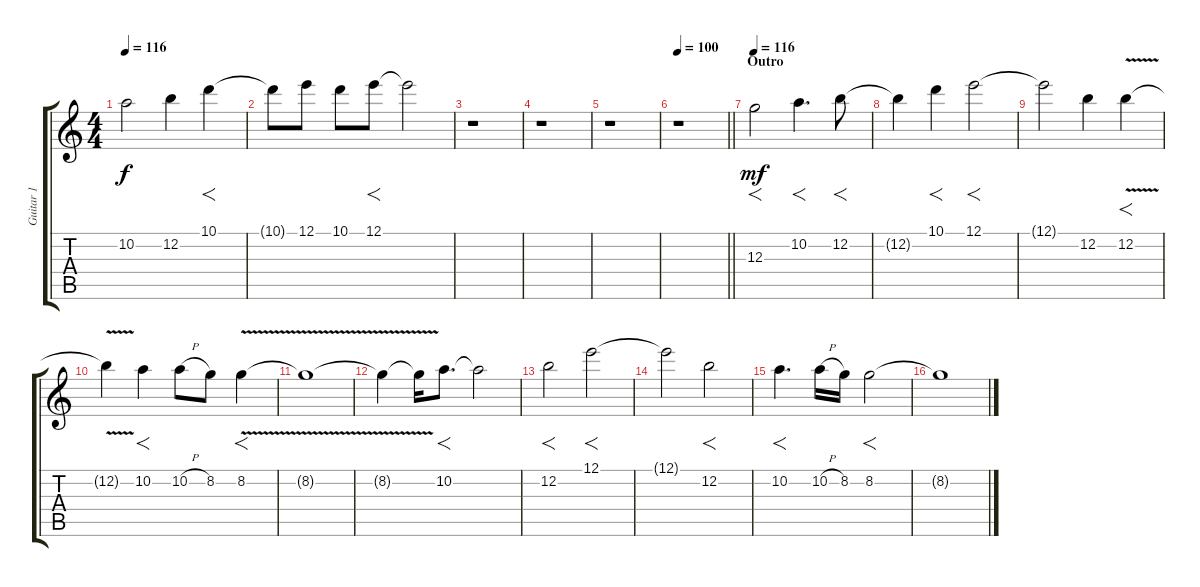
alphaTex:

\track ("Guitar 1" "Guitar 1") {instrument electricguitarclean}
\staff {score tabs}
\tuning (E4 B3 G3 D3 A2 E2) {hide}
\ts (4 4)
\tempo 116
\clef g2
\ks c
10.2.2{dy f} 12.2.4 10.1.4{f} |
10.1{t}.8 12.1.8 10.1.8 12.1.8{f} 12.1{t}.2 |
r.1 |
r.1 |
r.1 |
\tempo 100
\barLineRight lightlight
r.1 |
\section ("" "Outro")
\tempo 116
12.3.2{f dy mf} 10.2.4{f d} 12.2.8{f} |
12.2{t}.4 10.1.4{f} 12.1.2{f} |
12.1{t}.2 12.2.4 12.2{v}.4{f} |
12.2{v t}.4 10.2.4{f} 10.2{h}.8 8.2.8 8.2{v}.4{f} |
8.2{v t}.1 |
8.2{v t}.4 8.2{v t}.16 10.2.8{f d} 10.2{t}.2 |
12.2.2{f} 12.1.2{f} |
12.1{t}.2 12.2.2{f} |
10.2.4{f d} 10.2{h}.16 8.2.16 8.2.2{f} |
8.2{t}.1
